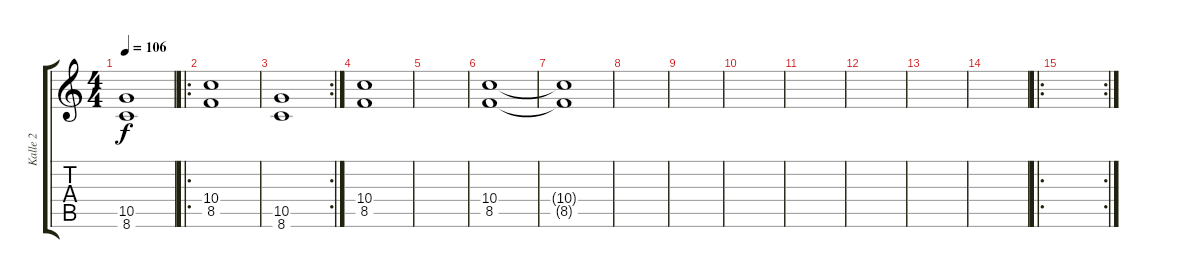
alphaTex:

\track ("Kalle 2" "Kalle 2") {instrument overdrivenguitar}
\staff {score tabs}
\tuning (E4 B3 G3 D3 A2 E2) {hide}
\ts (4 4)
\tempo 106
\clef g2
\ks c
(10.5 8.6).1{dy f} |
\ro
(10.4 8.5).1 |
\rc 2
(10.5 8.6).1 |
(10.4 8.5).1 |
|
(10.4 8.5).1{instrument distortionguitar} |
(10.4{t} 8.5{t}).1 |
|
|
|
|
|
|
|
\ro
\rc 2
